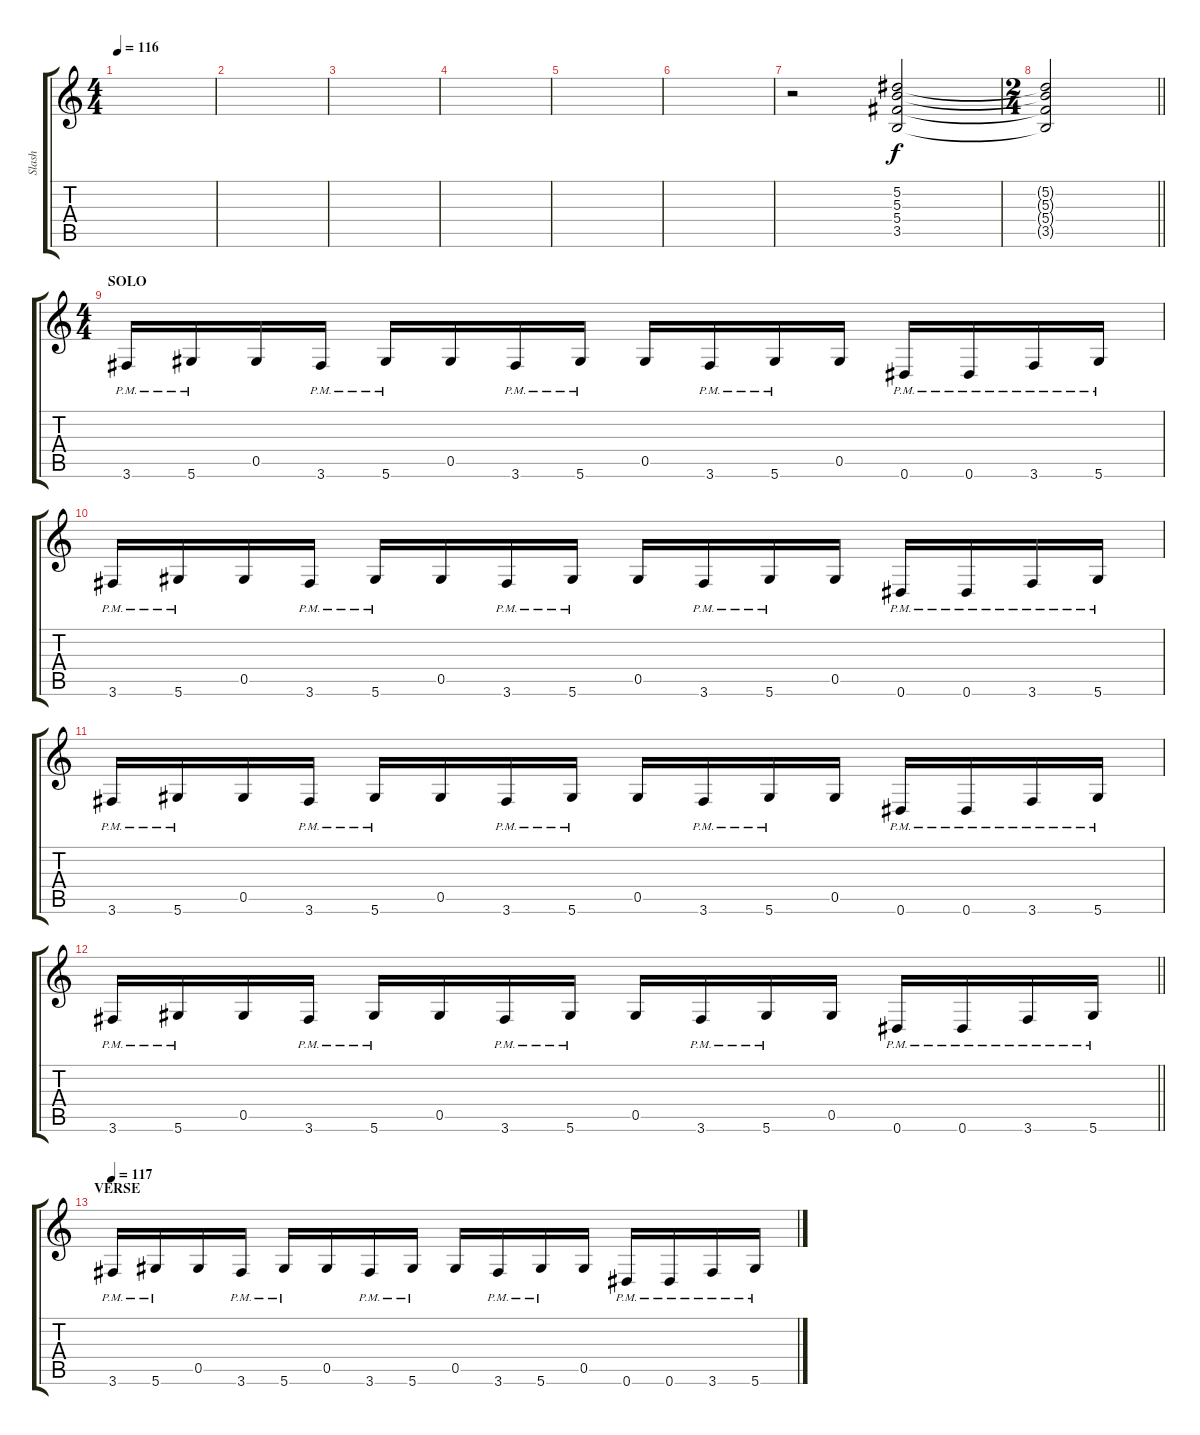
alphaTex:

\track ("Slash" "Slash") {instrument overdrivenguitar}
\staff {score tabs}
\tuning (Eb4 Bb3 Gb3 Db3 Ab2 Eb2) {hide}
\ts (4 4)
\tempo 116
\clef g2
\ks c
|
|
|
|
|
|
r.2 (5.2 5.3 5.4 3.5).2 |
\ts (2 4)
\barLineRight lightlight
(5.2{t} 5.3{t} 5.4{t} 3.5{t}).2 |
\ts (4 4)
\section ("" "SOLO")
3.6{pm}.16{balance 16} 5.6{pm}.16 0.5.16 3.6{pm}.16 5.6{pm}.16 0.5.16 3.6{pm}.16 5.6{pm}.16 0.5.16 3.6{pm}.16 5.6{pm}.16 0.5.16 0.6{pm}.16 0.6{pm}.16 3.6{pm}.16 5.6{pm}.16 |
3.6{pm}.16 5.6{pm}.16 0.5.16 3.6{pm}.16 5.6{pm}.16 0.5.16 3.6{pm}.16 5.6{pm}.16 0.5.16 3.6{pm}.16 5.6{pm}.16 0.5.16 0.6{pm}.16 0.6{pm}.16 3.6{pm}.16 5.6{pm}.16 |
3.6{pm}.16 5.6{pm}.16 0.5.16 3.6{pm}.16 5.6{pm}.16 0.5.16 3.6{pm}.16 5.6{pm}.16 0.5.16 3.6{pm}.16 5.6{pm}.16 0.5.16 0.6{pm}.16 0.6{pm}.16 3.6{pm}.16 5.6{pm}.16 |
\barLineRight lightlight
3.6{pm}.16 5.6{pm}.16 0.5.16 3.6{pm}.16 5.6{pm}.16 0.5.16 3.6{pm}.16 5.6{pm}.16 0.5.16 3.6{pm}.16 5.6{pm}.16 0.5.16 0.6{pm}.16 0.6{pm}.16 3.6{pm}.16 5.6{pm}.16 |
\section ("" "VERSE")
\tempo 117
3.6{pm}.16 5.6{pm}.16 0.5.16 3.6{pm}.16 5.6{pm}.16 0.5.16 3.6{pm}.16 5.6{pm}.16 0.5.16 3.6{pm}.16 5.6{pm}.16 0.5.16 0.6{pm}.16 0.6{pm}.16 3.6{pm}.16 5.6{pm}.16
